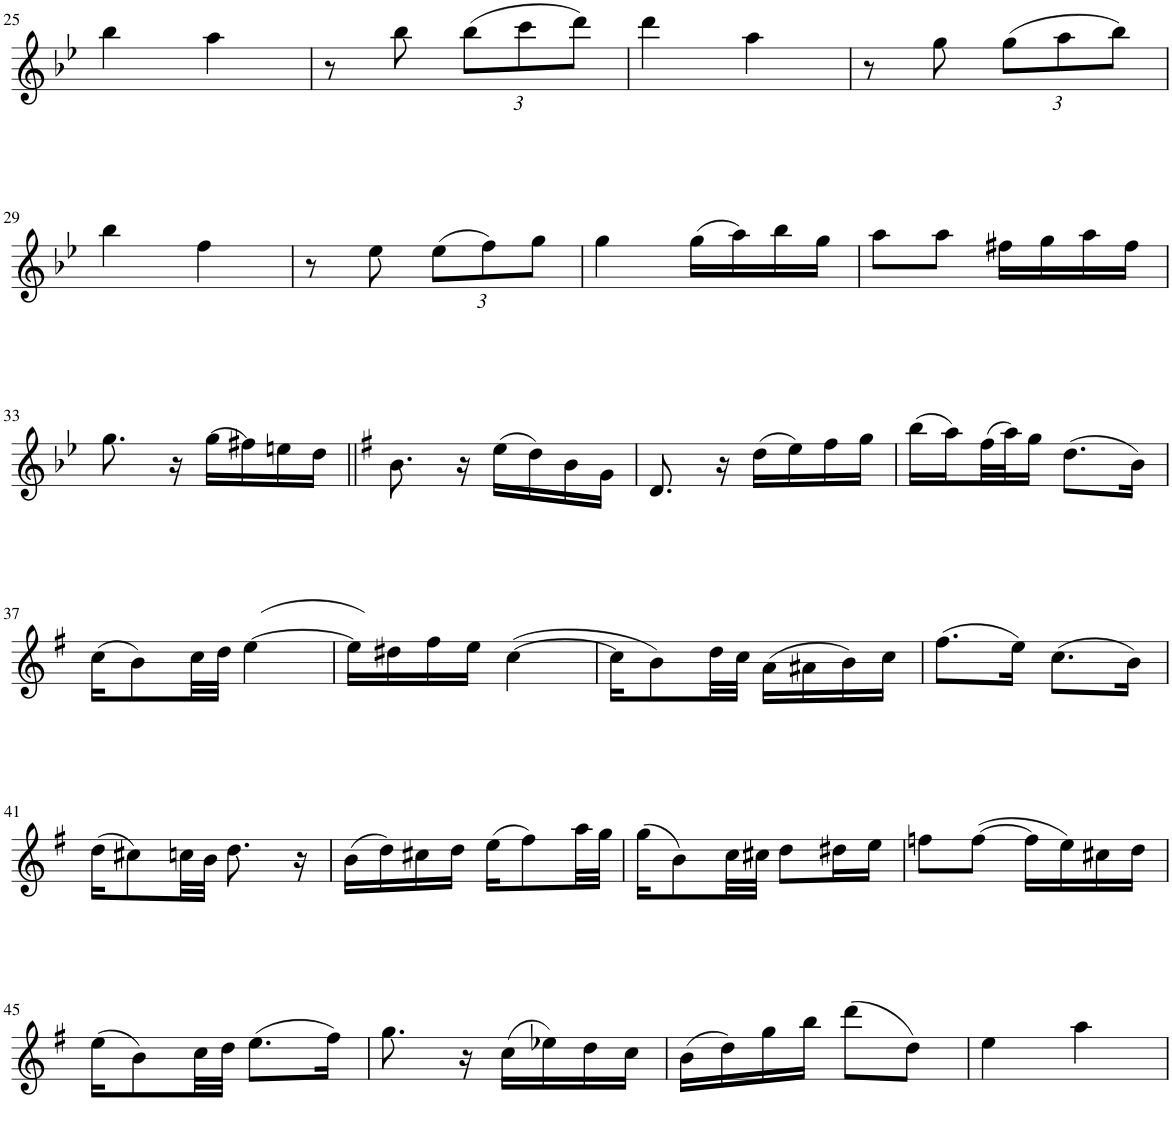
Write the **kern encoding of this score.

**kern
*part1
*staff1
*I"Violin
*I'Vln.
!!LO:PB:g=z
*clefG2
*k[b-e-]
*M2/4
=25
4bb-\
4aa\
=26
8r
8bb-\
*Xbrackettup
(12bb-\L
12ccc\
12ddd\J)
=27
4ddd\
4aa\
=28
8r
8gg\
(12gg\L
12aa\
12bb-\J)
!!LO:LB:g=z
=29
4bb-\
4ff\
=30
8r
8ee-\
(12ee-\L
12ff\)
12gg\J
=31
4gg\
(16gg\LL
16aa\)
16bb-\
16gg\JJ
=32
8aa\L
8aa\J
16ff#X\LL
16gg\
16aa\
16ff#\JJ
!!LO:LB:g=z
=33
8.gg\
16r
(16gg\LL
16ff#X\)
16een\
16dd\JJ
=34||
*k[f#]
8.b\
16r
(16ee\LL
16dd\)
16b\
16g\JJ
=35
8.d/
16r
(16dd\LL
16ee\)
16ff#\
16gg\JJ
=36
(16bb\LL
16aa\)
(32ff#\L
32aa\J)
16gg\JJ
(8.dd\L
16b\Jk)
!!LO:LB:g=z
=37
(16cc\KL
8b\)
32cc\LL
32dd\JJJ
([4ee\
=38
16ee\LL])
16dd#X\
16ff#\
16ee\JJ
([4cc\
=39
16cc\KL]
8b\)
32dd\LL
32cc\JJJ
(16a\LL
16a#X\
16b\)
16cc\JJ
=40
(8.ff#\L
16ee\Jk)
(8.cc\L
16b\Jk)
!!LO:LB:g=z
=41
(16dd\KL
8cc#X\)
32ccn\LL
32b\JJJ
8.dd\
16r
=42
(16b\LL
16dd\)
16cc#X\
16dd\JJ
(16ee\KL
8ff#\)
32aa\LL
32gg\JJJ
=43
(16gg\KL
8b\)
32cc\LL
32cc#X\JJJ
8dd\L
16dd#X\L
16ee\JJ
=44
8ffn\L
([8ff\J
16ff\LL]
16ee\)
16cc#X\
16dd\JJ
!!LO:LB:g=z
=45
(16ee\KL
8b\)
32cc\LL
32dd\JJJ
(8.ee\L
16ff#\Jk)
=46
8.gg\
16r
(16cc\LL
16ee-X\)
16dd\
16cc\JJ
=47
(16b\LL
16dd\)
16gg\
16bb\JJ
(8ddd\L
8dd\J)
=48
4ee\
4aa\
=
*-
